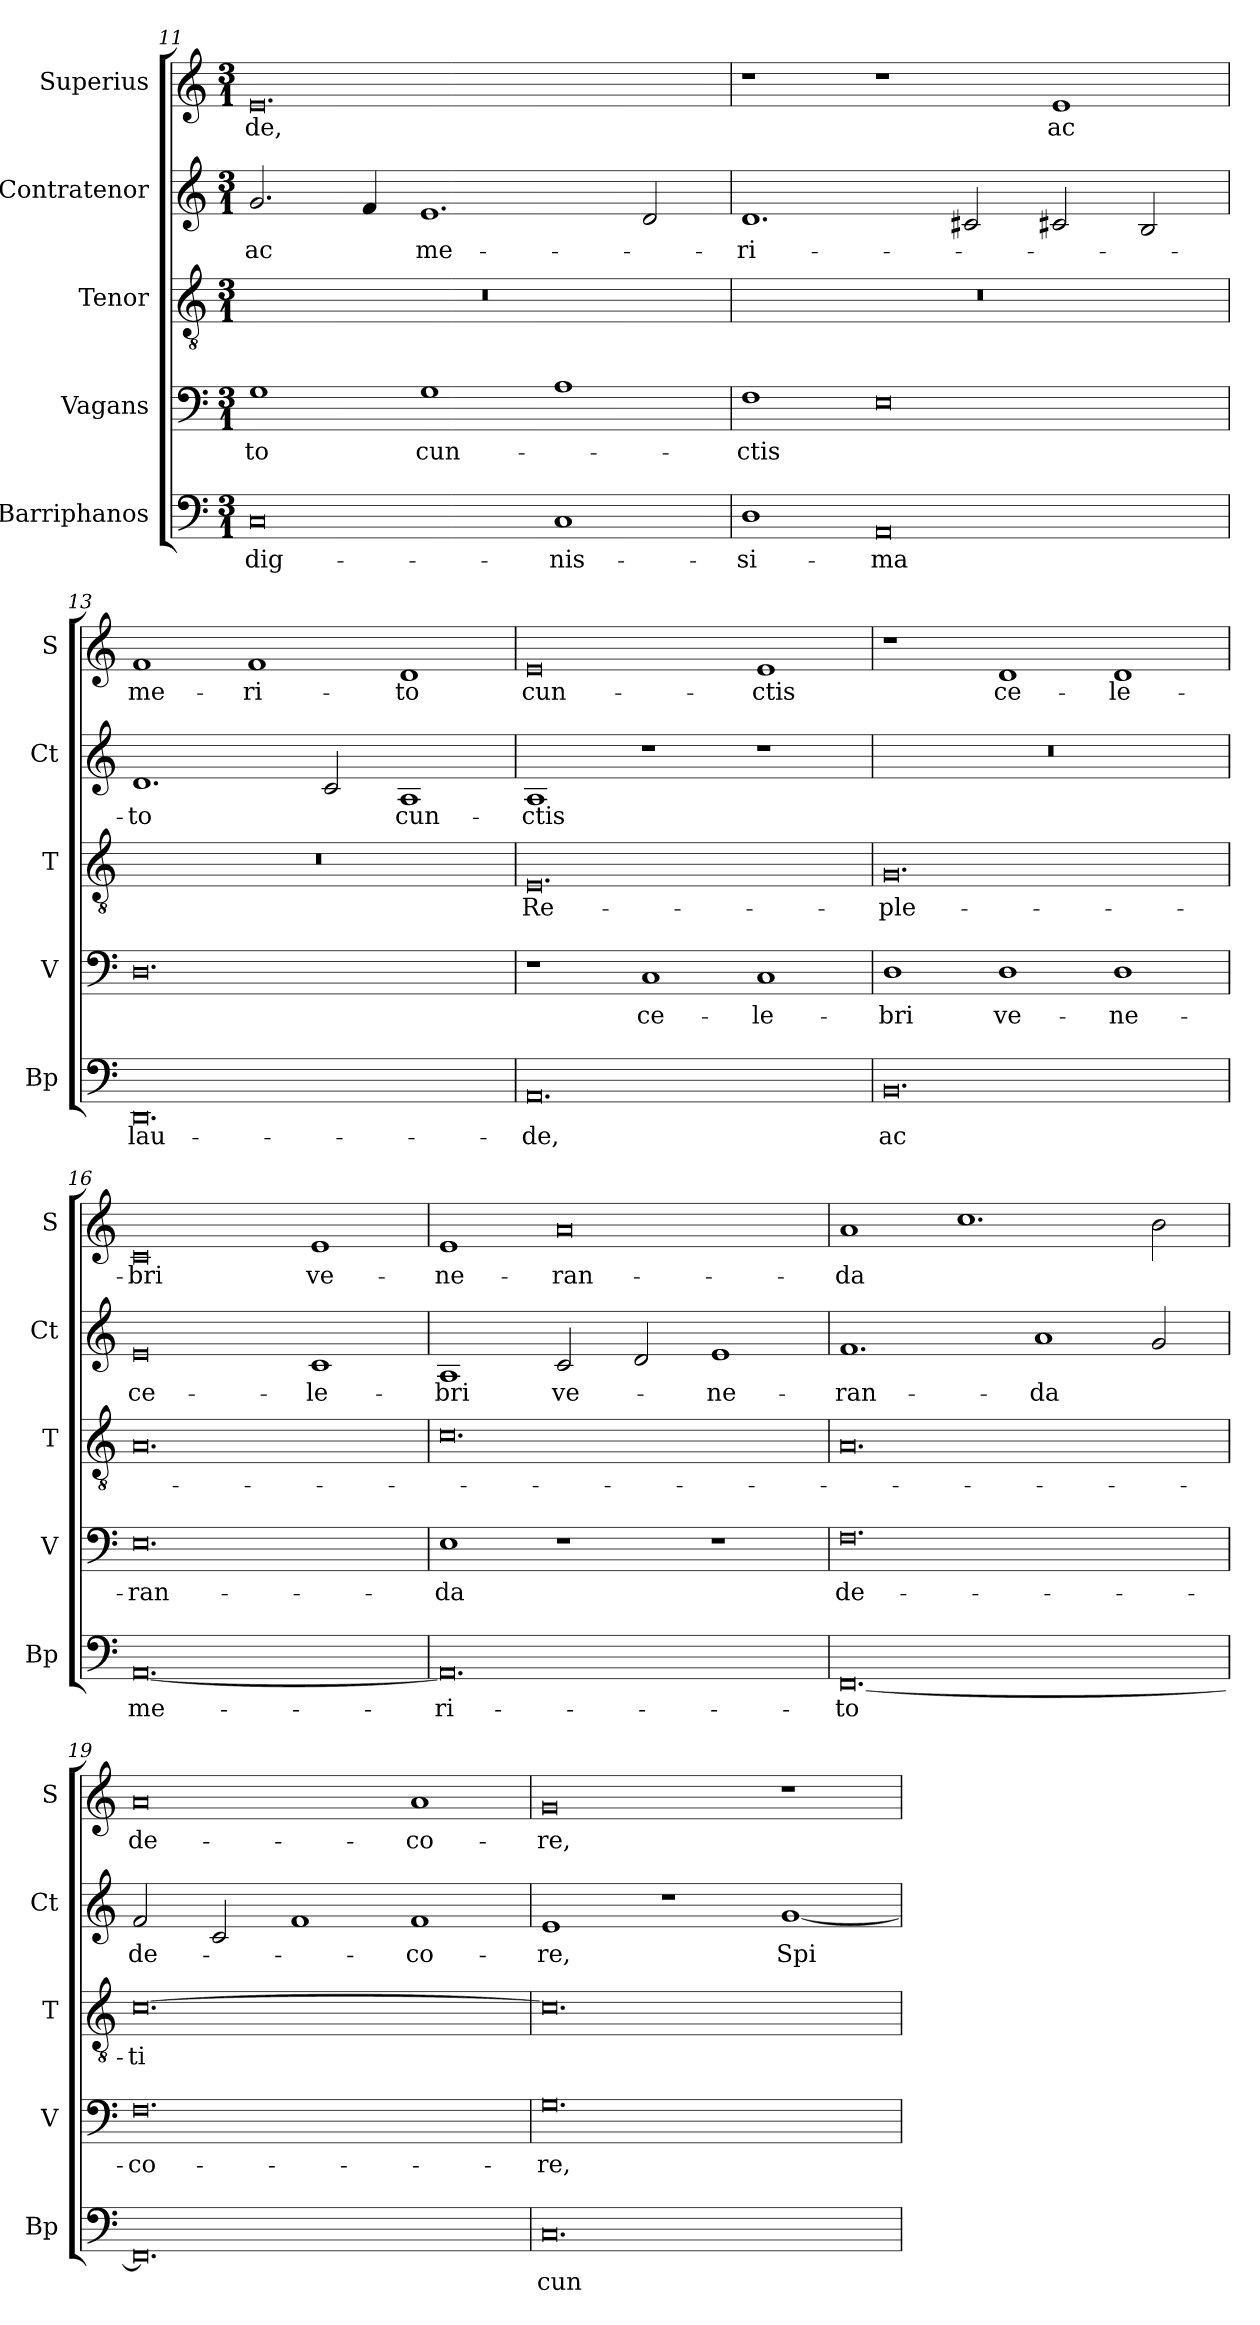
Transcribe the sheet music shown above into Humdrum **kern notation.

**kern	**text	**kern	**text	**kern	**text	**kern	**text	**kern	**text
*part5	*part5	*part4	*part4	*part3	*part3	*part2	*part2	*part1	*part1
*staff5	*staff5	*staff4	*staff4	*staff3	*staff3	*staff2	*staff2	*staff1	*staff1
*I"Barriphanos	*	*I"Vagans	*	*I"Tenor	*	*I"Contratenor	*	*I"Superius	*
*I'Bp	*	*I'V	*	*I'T	*	*I'Ct	*	*I'S	*
*clefF4	*	*clefF4	*	*clefGv2	*	*clefG2	*	*clefG2	*
*k[]	*	*k[]	*	*k[]	*	*k[]	*	*k[]	*
*M3/1	*	*M3/1	*	*M3/1	*	*M3/1	*	*M3/1	*
=11	=11	=11	=11	=11	=11	=11	=11	=11	=11
0C	dig-	1G	-to	0.r	.	2.g/	ac	0.e	-de,
.	.	.	.	.	.	4f/	.	.	.
.	.	1G	cun-	.	.	1.e	me-	.	.
1C	-nis-	1A	.	.	.	.	.	.	.
.	.	.	.	.	.	2d/	.	.	.
=12	=12	=12	=12	=12	=12	=12	=12	=12	=12
1D	-si-	1F	-ctis	0.r	.	1.d	-ri-	1r	.
0AA	-ma	0E	.	.	.	.	.	1r	.
.	.	.	.	.	.	2c#X/	.	.	.
.	.	.	.	.	.	2c#X/	.	1e	ac
.	.	.	.	.	.	2B/	.	.	.
=13	=13	=13	=13	=13	=13	=13	=13	=13	=13
0.DD	lau-	0.D	.	0.r	.	1.d	-to	1f	me-
.	.	.	.	.	.	.	.	1f	-ri-
.	.	.	.	.	.	2c/	.	.	.
.	.	.	.	.	.	1A	cun-	1d	-to
=14	=14	=14	=14	=14	=14	=14	=14	=14	=14
0.AA	-de,	1r	.	0.E	Re-	1A	-ctis	0e	cun-
.	.	1C	ce-	.	.	1r	.	.	.
.	.	1C	-le-	.	.	1r	.	1e	-ctis
=15	=15	=15	=15	=15	=15	=15	=15	=15	=15
0.BB	ac	1D	-bri	0.G	-ple-	0.r	.	1r	.
.	.	1D	ve-	.	.	.	.	1d	ce-
.	.	1D	-ne-	.	.	.	.	1d	-le-
=16	=16	=16	=16	=16	=16	=16	=16	=16	=16
[0.AA	me-	0.E	-ran-	0.A	.	0e	ce-	0c	-bri
.	.	.	.	.	.	1c	-le-	1e	ve-
=17	=17	=17	=17	=17	=17	=17	=17	=17	=17
0.AA]	-ri-	1E	-da	0.c	.	1A	-bri	1e	-ne-
.	.	1r	.	.	.	2c/	ve-	0a	-ran-
.	.	.	.	.	.	2d/	.	.	.
.	.	1r	.	.	.	1e	-ne-	.	.
=18	=18	=18	=18	=18	=18	=18	=18	=18	=18
[0.FF	-to	0.F	de-	0.A	.	1.f	-ran-	1a	-da
.	.	.	.	.	.	.	.	1.cc	.
.	.	.	.	.	.	1a	-da	.	.
.	.	.	.	.	.	2g/	.	2b\	.
=19	=19	=19	=19	=19	=19	=19	=19	=19	=19
0.FF]	.	0.F	-co-	[0.c	-ti	2f/	de-	0a	de-
.	.	.	.	.	.	2c/	.	.	.
.	.	.	.	.	.	1f	.	.	.
.	.	.	.	.	.	1f	-co-	1a	-co-
=20	=20	=20	=20	=20	=20	=20	=20	=20	=20
0.C	cun-	0.G	-re,	0.c]	.	1e	-re,	0g	-re,
.	.	.	.	.	.	1r	.	.	.
.	.	.	.	.	.	[1g	Spi-	1r	.
=	=	=	=	=	=	=	=	=	=
*-	*-	*-	*-	*-	*-	*-	*-	*-	*-
